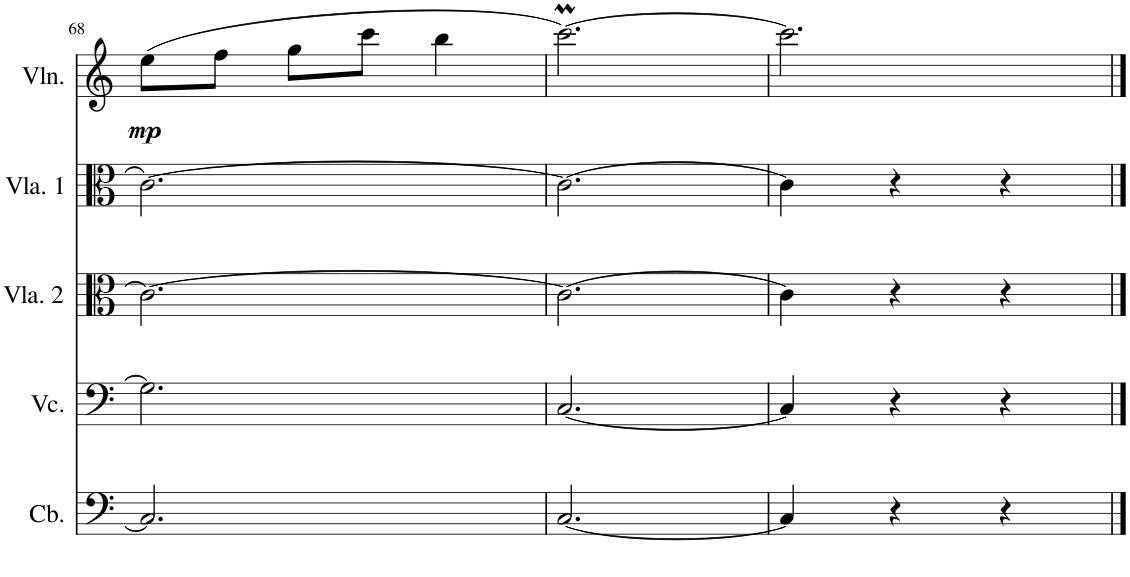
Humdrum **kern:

**kern	**kern	**kern	**kern	**kern	**dynam
*part5	*part4	*part3	*part2	*part1	*part1
*staff5	*staff4	*staff3	*staff2	*staff1	*staff1
*I"Contrabass	*I"Violoncello	*I"Viola 2	*I"Viola 1	*I"Violin	*
*I'Cb.	*I'Vc.	*I'Vla. 2	*I'Vla. 1	*I'Vln.	*
!!LO:PB:g=z
*clefF4	*clefF4	*clefC3	*clefC3	*clefG2	*
*Trd7c12	*	*	*	*	*
*k[]	*k[]	*k[]	*k[]	*k[]	*
*M3/4	*M3/4	*M3/4	*M3/4	*M3/4	*
=68	=68	=68	=68	=68	=68
!	!	!	!	!	!LO:DY:b
2.C/]	2.G\]	2.c\_	[2.c\	(8ee\L	mp
.	.	.	.	8ff\J	.
.	.	.	.	8gg\L	.
.	.	.	.	8ccc\J	.
.	.	.	.	4bb\	.
=69	=69	=69	=69	=69	=69
[2.C/	[2.C/	2.c\_	2.c\_	[2.cccM\)	.
=70	=70	=70	=70	=70	=70
4C/]	4C/]	4c\]	4c\]	2.ccc\]	.
4r	4r	4r	4r	.	.
4r	4r	4r	4r	.	.
==	==	==	==	==	==
*-	*-	*-	*-	*-	*-
